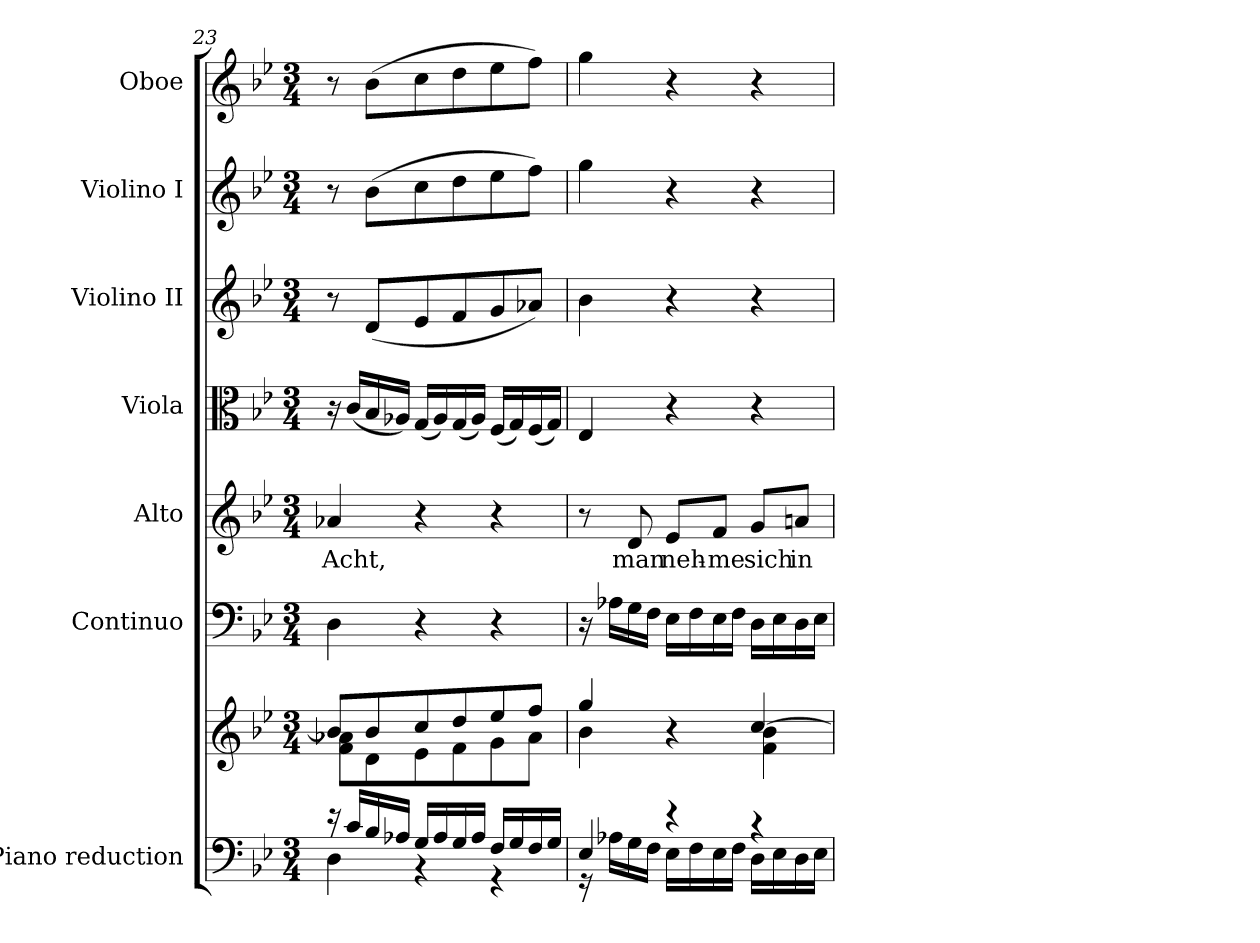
**kern	**kern	**kern	**kern	**text	**kern	**kern	**kern	**kern
*part7	*part7	*part6	*part5	*part5	*part4	*part3	*part2	*part1
*staff8	*staff7	*staff6	*staff5	*staff5	*staff4	*staff3	*staff2	*staff1
*I"Piano reduction	*	*I"Continuo	*I"Alto	*	*I"Viola	*I"Violino II	*I"Violino I	*I"Oboe
*I'Pno	*	*	*	*	*	*	*	*I'Ob
!!LO:PB:g=z
*clefF4	*clefG2	*clefF4	*clefG2	*	*clefC3	*clefG2	*clefG2	*clefG2
*k[b-e-]	*k[b-e-]	*k[b-e-]	*k[b-e-]	*	*k[b-e-]	*k[b-e-]	*k[b-e-]	*k[b-e-]
*M3/4	*M3/4	*M3/4	*M3/4	*	*M3/4	*M3/4	*M3/4	*M3/4
=23	=23	=23	=23	=23	=23	=23	=23	=23
*^	*^	*	*	*	*	*	*	*
!	!	!	!	!	!	!LO:LY:b	!	!	!	!
16r	4D\	8b-/L]	8f\ 8a-X\L	4D\	4a-X/	Acht,	16r	8r	8r	8r
16c/LL	.	.	.	.	.	.	(16c/LL	.	.	.
16B-/	.	8b-/	8d\	.	.	.	16B-/	(8d/L	(8b-\L	(8b-\L
16A-X/JJ	.	.	.	.	.	.	16A-X/JJ)	.	.	.
16G/LL	4r	8cc/	8e-\	4r	4r	.	(16G/LL	8e-/	8cc\	8cc\
16A-/	.	.	.	.	.	.	16A-/)	.	.	.
16G/	.	8dd/	8f\	.	.	.	(16G/	8f/	8dd\	8dd\
16A-/JJ	.	.	.	.	.	.	16A-/JJ)	.	.	.
16F/LL	4r	8ee-/	8g\	4r	4r	.	(16F/LL	8g/	8ee-\	8ee-\
16G/	.	.	.	.	.	.	16G/)	.	.	.
16F/	.	8ff/J	8a-\J	.	.	.	(16F/	8a-X/J)	8ff\J)	8ff\J)
16G/JJ	.	.	.	.	.	.	16G/JJ)	.	.	.
=24	=24	=24	=24	=24	=24	=24	=24	=24	=24	=24
4E-/	16r	4gg/	4b-\	16r	8r	.	4E-/	4b-\	4gg\	4gg\
.	16A-X\LL	.	.	16A-X\LL	.	.	.	.	.	.
!	!	!	!	!	!	!LO:LY:b	!	!	!	!
.	16G\	.	.	16G\	8d/	man	.	.	.	.
.	16F\JJ	.	.	16F\JJ	.	.	.	.	.	.
!	!	!	!	!	!	!LO:LY:b	!	!	!	!
4r	16E-\LL	4r	4ryy	16E-\LL	8e-/L	neh-	4r	4r	4r	4r
.	16F\	.	.	16F\	.	.	.	.	.	.
!	!	!	!	!	!	!LO:LY:b	!	!	!	!
.	16E-\	.	.	16E-\	8f/J	-me	.	.	.	.
.	16F\JJ	.	.	16F\JJ	.	.	.	.	.	.
!	!	!	!	!	!	!LO:LY:b	!	!	!	!
4r	16D\LL	[4cc/	4f\ 4b-\	16D\LL	8g/L	sich	4r	4r	4r	4r
.	16E-\	.	.	16E-\	.	.	.	.	.	.
!	!	!	!	!	!	!LO:LY:b	!	!	!	!
.	16D\	.	.	16D\	8an/J	in	.	.	.	.
.	16E-\JJ	.	.	16E-\JJ	.	.	.	.	.	.
*v	*v	*	*	*	*	*	*	*	*	*
*	*v	*v	*	*	*	*	*	*	*
=	=	=	=	=	=	=	=	=
*-	*-	*-	*-	*-	*-	*-	*-	*-
